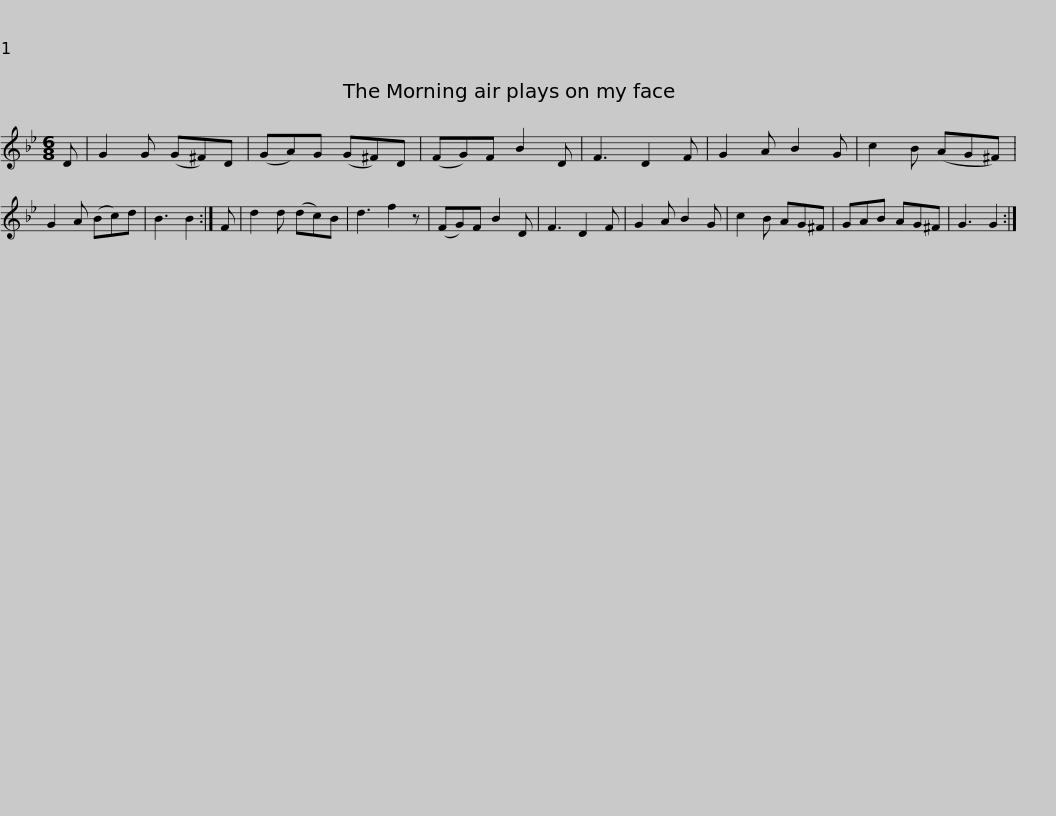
X:1
L:1/8
M:6/8
I:linebreak $
K:Gmin
V:1 treble
V:1
 D | G2 G (G^F)D | (GA)G (G^F)D | (FG)F B2 D | F3 D2 F | %5
 G2 A B2 G | c2 B (AG^F) | G2 A (Bc)d |$ B3 B2 :| F | %10
 d2 d (dc)B | d3 f2 z | (FG)F B2 D | F3 D2 F | G2 A B2 G | %15
 c2 B AG^F | GAB AG^F |$ G3 G2 :| %18
